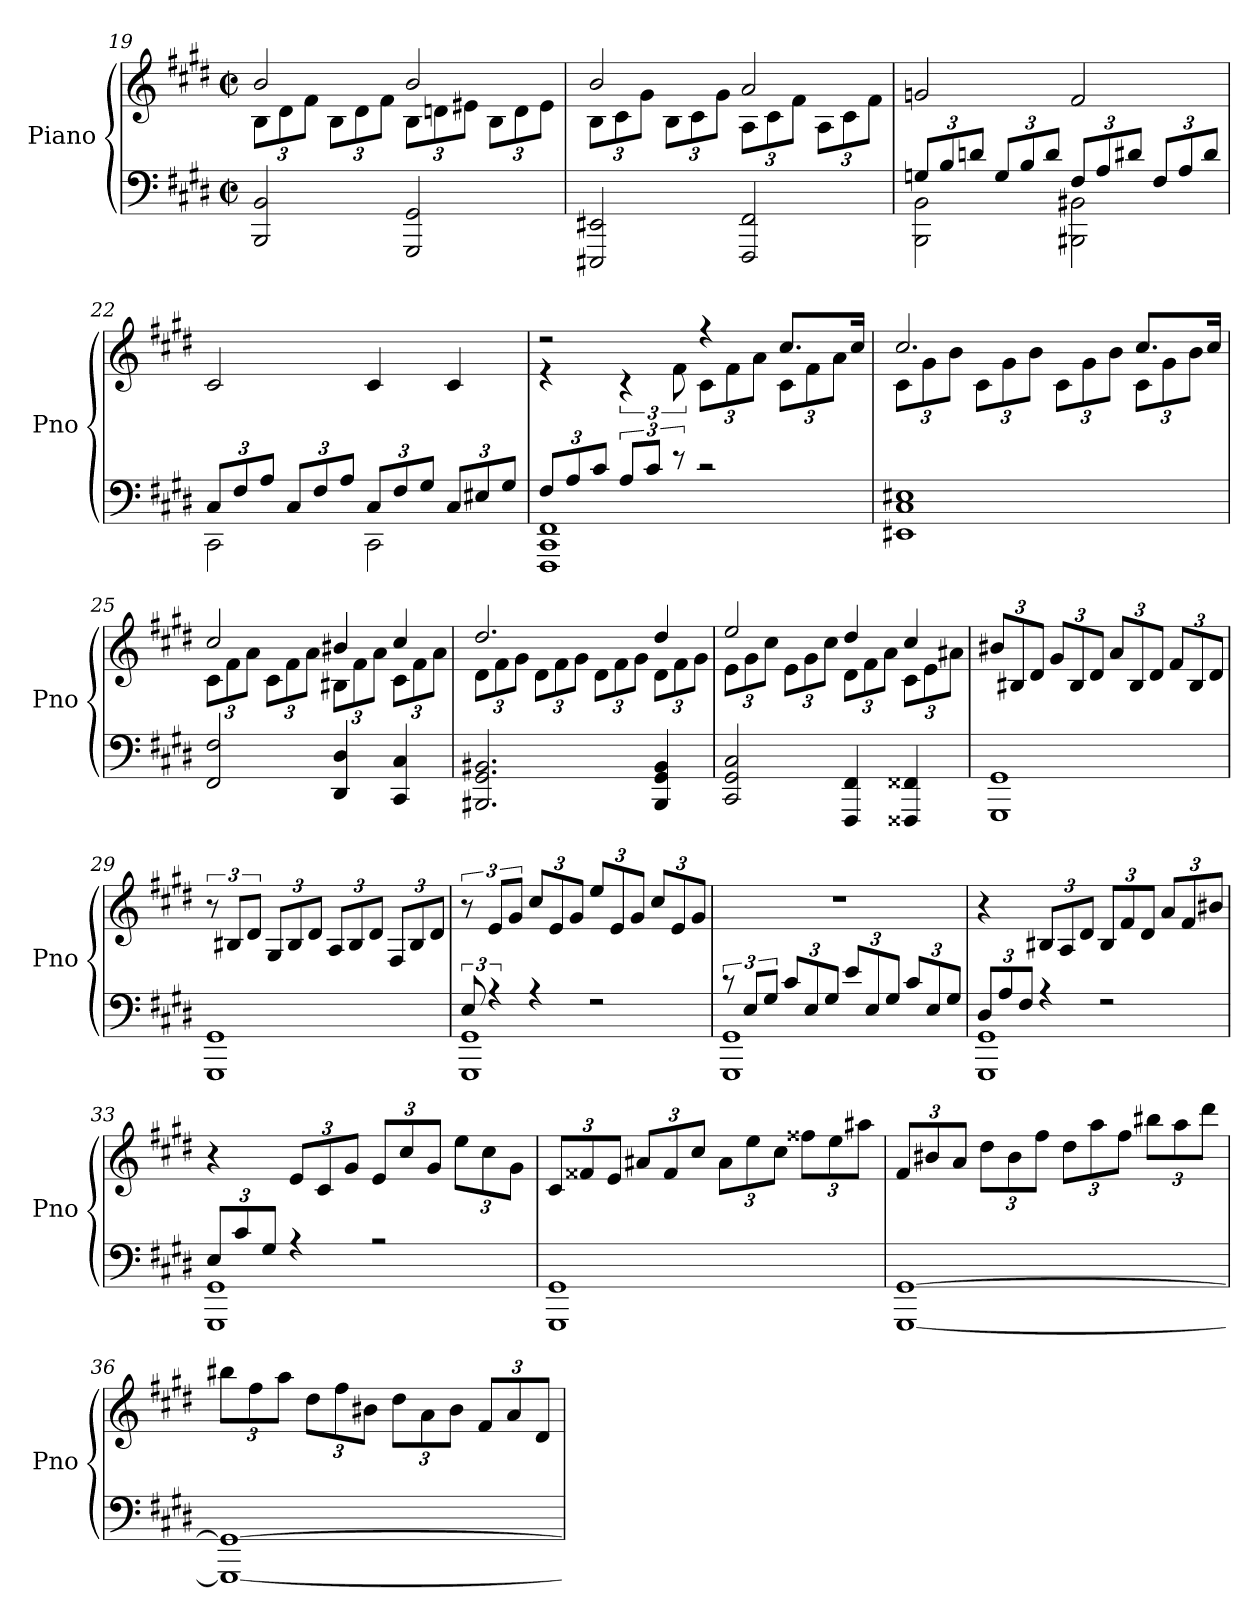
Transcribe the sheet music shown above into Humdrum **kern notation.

**kern	**kern
*part1	*part1
*staff2	*staff1
*I"Piano	*
*I'Pno	*
!!LO:LB:g=z
*clefF4	*clefG2
*k[f#c#g#d#]	*k[f#c#g#d#]
*E:	*E:
*M2/2	*M2/2
*met(c|)	*met(c|)
=19	=19
*	*^
*	*	*Xbrackettup
2BBB/ 2BB/	2b/	12B\L
.	.	12d#\
.	.	12f#\J
.	.	12B\L
.	.	12d#\
.	.	12f#\J
2GGG#/ 2GG#/	2b/	12B\L
.	.	12dn\
.	.	12e#X\J
.	.	12B\L
.	.	12d\
.	.	12e#\J
=20	=20	=20
2EEE#X/ 2EE#X/	2b/	12B\L
.	.	12c#\
.	.	12g#\J
.	.	12B\L
.	.	12c#\
.	.	12g#\J
2FFF#/ 2FF#/	2a/	12A\L
.	.	12c#\
.	.	12f#\J
.	.	12A\L
.	.	12c#\
.	.	12f#\J
*	*v	*v
!!LO:LB:g=z
=21	=21
*Xbrackettup	*
*^	*
12Gn/L	2BBB\ 2BB\	2gn/
12B/	.	.
12dn/J	.	.
12G/L	.	.
12B/	.	.
12d/J	.	.
12F#/L	2BBB#X\ 2BB#X\	2f#/
12A/	.	.
12d#X/J	.	.
12F#/L	.	.
12A/	.	.
12d#/J	.	.
=22	=22	=22
12C#/L	2CC#\	2c#/
12F#/	.	.
12A/J	.	.
12C#/L	.	.
12F#/	.	.
12A/J	.	.
12C#/L	2CC#\	4c#/
12F#/	.	.
12G#/J	.	.
12C#/L	.	4c#/
12E#X/	.	.
12G#/J	.	.
!!LO:LB:g=z
=23	=23	=23
*	*	*^
12F#/L	1FFF# 1CC# 1FF#	2r	4r
12A/	.	.	.
12c#/J	.	.	.
*brackettup	*	*	*brackettup
12A/L	.	.	6r
12c#/J	.	.	.
12r	.	.	12f#\
*	*	*	*Xbrackettup
2r	.	4r	12c#\L
.	.	.	12f#\
.	.	.	12a\J
.	.	8.cc#/L	12c#\L
.	.	.	12f#\
.	.	.	12a\J
.	.	16cc#/Jk	.
*v	*v	*	*
=24	=24	=24
1EE#X 1C# 1E#X	2.cc#/	12c#\L
.	.	12g#\
.	.	12b\J
.	.	12c#\L
.	.	12g#\
.	.	12b\J
.	.	12c#\L
.	.	12g#\
.	.	12b\J
.	8.cc#/L	12c#\L
.	.	12g#\
.	.	12b\J
.	16cc#/Jk	.
!!LO:PB:g=z	!!
=25	=25	=25
2FF#/ 2F#/	2cc#/	12c#\L
.	.	12f#\
.	.	12a\J
.	.	12c#\L
.	.	12f#\
.	.	12a\J
4DD#/ 4D#/	4b#X/	12B#X\L
.	.	12f#\
.	.	12a\J
4CC#/ 4C#/	4cc#/	12c#\L
.	.	12f#\
.	.	12a\J
=26	=26	=26
2.BBB#X/ 2.GG#/ 2.BB#X/	2.dd#/	12d#\L
.	.	12f#\
.	.	12g#\J
.	.	12d#\L
.	.	12f#\
.	.	12g#\J
.	.	12d#\L
.	.	12f#\
.	.	12g#\J
4BBB#/ 4GG#/ 4BB#/	4dd#/	12d#\L
.	.	12f#\
.	.	12g#\J
!!LO:LB:g=z	!!
=27	=27	=27
2CC#/ 2GG#/ 2C#/	2ee/	12e\L
.	.	12g#\
.	.	12cc#\J
.	.	12e\L
.	.	12g#\
.	.	12cc#\J
4FFF#/ 4FF#/	4dd#/	12d#\L
.	.	12f#\
.	.	12a\J
4FFF##X/ 4FF##X/	4cc#/	12c#\L
.	.	12e\
.	.	12a#X\J
*	*v	*v
=28	=28
1GGG# 1GG#	12b#X/L
.	12B#X/
.	12d#/J
.	12g#/L
.	12B#/
.	12d#/J
.	12a/L
.	12B#/
.	12d#/J
.	12f#/L
.	12B#/
.	12d#/J
!!LO:LB:g=z
=29	=29
*	*brackettup
1GGG# 1GG#	12r
.	12B#X/L
.	12d#/J
*	*Xbrackettup
.	12G#/L
.	12B#/
.	12d#/J
.	12A/L
.	12B#/
.	12d#/J
.	12F#/L
.	12B#/
.	12d#/J
=30	=30
*^	*
*	*	*brackettup
12E/	1GGG# 1GG#	12r
6r	.	12e/L
.	.	12g#/J
*	*	*Xbrackettup
4r	.	12cc#/L
.	.	12e/
.	.	12g#/J
2r	.	12ee/L
.	.	12e/
.	.	12g#/J
.	.	12cc#/L
.	.	12e/
.	.	12g#/J
!!LO:LB:g=z
=31	=31	=31
12r	1GGG# 1GG#	1r
12E/L	.	.
12G#/J	.	.
*Xbrackettup	*	*
12c#/L	.	.
12E/	.	.
12G#/J	.	.
12e/L	.	.
12E/	.	.
12G#/J	.	.
12c#/L	.	.
12E/	.	.
12G#/J	.	.
=32	=32	=32
12D#/L	1GGG# 1GG#	4r
12A/	.	.
12F#/J	.	.
4r	.	12B#X/L
.	.	12A/
.	.	12d#/J
2r	.	12B#/L
.	.	12f#/
.	.	12d#/J
.	.	12a/L
.	.	12f#/
.	.	12b#X/J
!!LO:PB:g=z
=33	=33	=33
12E/L	1GGG# 1GG#	4r
12c#/	.	.
12G#/J	.	.
4r	.	12e/L
.	.	12c#/
.	.	12g#/J
2r	.	12e/L
.	.	12cc#/
.	.	12g#/J
.	.	12ee\L
.	.	12cc#\
.	.	12g#\J
*v	*v	*
=34	=34
1GGG# 1GG#	12c#/L
.	12f##X/
.	12e/J
.	12a#X/L
.	12f##/
.	12cc#/J
.	12a#\L
.	12ee\
.	12cc#\J
.	12ff##X\L
.	12ee\
.	12aa#X\J
!!LO:LB:g=z
=35	=35
[1GGG# [1GG#	12f#/L
.	12b#X/
.	12a/J
.	12dd#\L
.	12b#\
.	12ff#\J
.	12dd#\L
.	12aa\
.	12ff#\J
.	12bb#X\L
.	12aa\
.	12ddd#\J
=36	=36
1GGG#_ 1GG#_	12bb#X\L
.	12ff#\
.	12aa\J
.	12dd#\L
.	12ff#\
.	12b#X\J
.	12dd#\L
.	12a\
.	12b#\J
.	12f#/L
.	12a/
.	12d#/J
=	=
*-	*-
